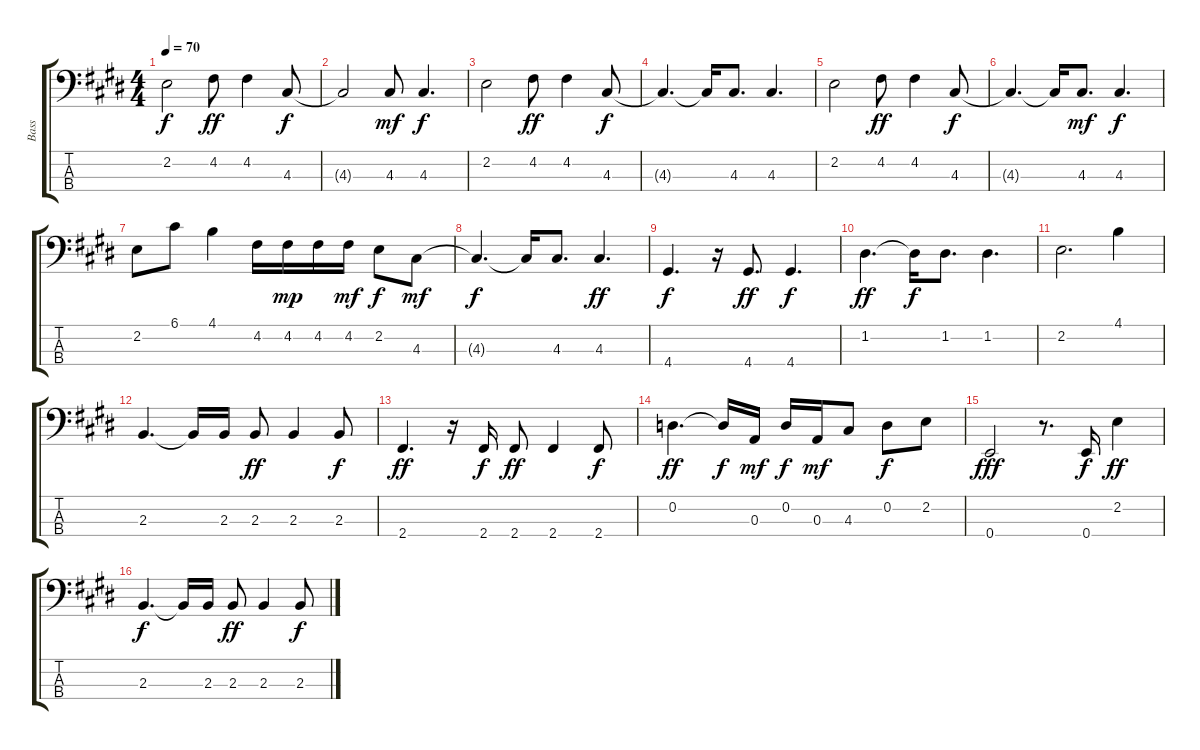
\track ("Bass" "Bass") {instrument electricbassfinger}
\staff {score tabs}
\tuning (G2 D2 A1 E1) {hide}
\ts (4 4)
\tempo 70
\clef f4
\ks e
2.2.2{dy f} 4.2.8{dy ff} 4.2.4 4.3.8{dy f} |
4.3{t}.2 4.3.8{dy mf} 4.3.4{d dy f} |
2.2.2 4.2.8{dy ff} 4.2.4 4.3.8{dy f} |
4.3{t}.4{d} 4.3{t}.16 4.3.8{d} 4.3.4{d} |
2.2.2 4.2.8{dy ff} 4.2.4 4.3.8{dy f} |
4.3{t}.4{d} 4.3{t}.16 4.3.8{d dy mf} 4.3.4{d dy f} |
2.2.8 6.1.8 4.1.4 4.2.16 4.2.16{dy mp} 4.2.16 4.2.16{dy mf} 2.2.8{dy f} 4.3.8{dy mf} |
4.3{t}.4{d dy f} 4.3{t}.16 4.3.8{d} 4.3.4{d dy ff} |
4.4.4{d dy f} r.16 4.4.8{d dy ff} 4.4.4{d dy f} |
1.2.4{d dy ff} 1.2{t}.16{dy f} 1.2.8{d} 1.2.4{d} |
2.2.2{d} 4.1.4 |
2.3.4{d} 2.3{t}.16 2.3.16 2.3.8{dy ff} 2.3.4 2.3.8{dy f} |
2.4.4{d dy ff} r.16 2.4.16{dy f} 2.4.8{dy ff} 2.4.4 2.4.8{dy f} |
0.2.4{d dy ff} 0.2{t}.16{dy f} 0.3.16{dy mf} 0.2.16{dy f} 0.3.16{dy mf} 4.3.8 0.2.8{dy f} 2.2.8 |
0.4.2{dy fff} r.8{d} 0.4.16{dy f} 2.2.4{dy ff} |
2.3.4{d dy f} 2.3{t}.16 2.3.16 2.3.8{dy ff} 2.3.4 2.3.8{dy f}
